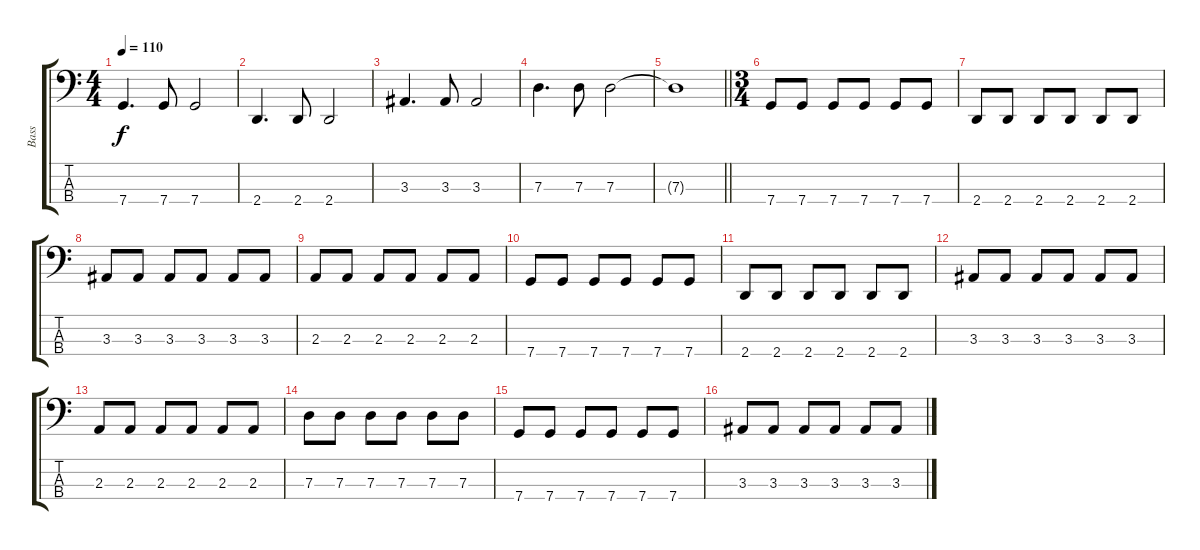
\track ("Bass" "Bass") {instrument electricbassfinger}
\staff {score tabs}
\tuning (F2 C2 G1 C1) {hide}
\ts (4 4)
\tempo 110
\clef f4
\ks c
7.4.4{d dy f} 7.4.8 7.4.2 |
2.4.4{d} 2.4.8 2.4.2 |
3.3.4{d} 3.3.8 3.3.2 |
7.3.4{d} 7.3.8 7.3.2 |
\barLineRight lightlight
7.3{t}.1 |
\ts (3 4)
7.4.8 7.4.8 7.4.8 7.4.8 7.4.8 7.4.8 |
2.4.8 2.4.8 2.4.8 2.4.8 2.4.8 2.4.8 |
3.3.8 3.3.8 3.3.8 3.3.8 3.3.8 3.3.8 |
2.3.8 2.3.8 2.3.8 2.3.8 2.3.8 2.3.8 |
7.4.8 7.4.8 7.4.8 7.4.8 7.4.8 7.4.8 |
2.4.8 2.4.8 2.4.8 2.4.8 2.4.8 2.4.8 |
3.3.8 3.3.8 3.3.8 3.3.8 3.3.8 3.3.8 |
2.3.8 2.3.8 2.3.8 2.3.8 2.3.8 2.3.8 |
7.3.8 7.3.8 7.3.8 7.3.8 7.3.8 7.3.8 |
7.4.8 7.4.8 7.4.8 7.4.8 7.4.8 7.4.8 |
3.3.8 3.3.8 3.3.8 3.3.8 3.3.8 3.3.8
